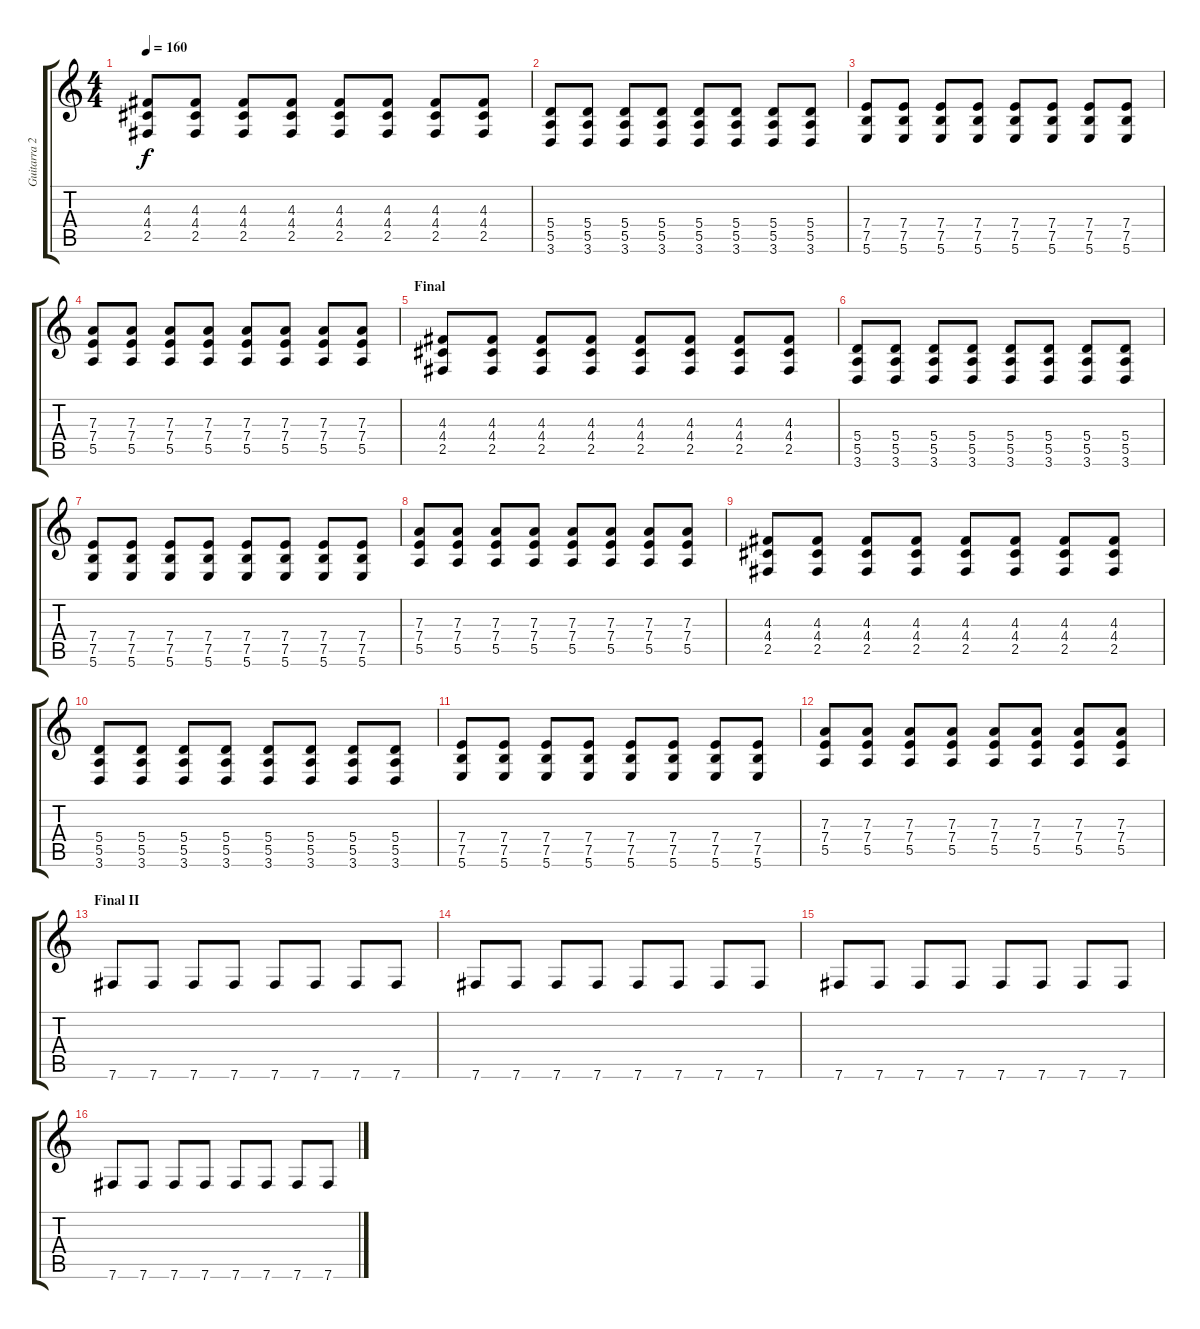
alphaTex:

\track ("Guitarra 2" "Guitarra 2") {instrument distortionguitar}
\staff {score tabs}
\tuning (B3 Gb3 D3 A2 E2 B1) {hide}
\ts (4 4)
\tempo 160
\clef g2
\ks c
(4.3 4.4 2.5).8{dy f} (4.3 4.4 2.5).8 (4.3 4.4 2.5).8 (4.3 4.4 2.5).8 (4.3 4.4 2.5).8 (4.3 4.4 2.5).8 (4.3 4.4 2.5).8 (4.3 4.4 2.5).8 |
(5.4 5.5 3.6).8 (5.4 5.5 3.6).8 (5.4 5.5 3.6).8 (5.4 5.5 3.6).8 (5.4 5.5 3.6).8 (5.4 5.5 3.6).8 (5.4 5.5 3.6).8 (5.4 5.5 3.6).8 |
(7.4 7.5 5.6).8 (7.4 7.5 5.6).8 (7.4 7.5 5.6).8 (7.4 7.5 5.6).8 (7.4 7.5 5.6).8 (7.4 7.5 5.6).8 (7.4 7.5 5.6).8 (7.4 7.5 5.6).8 |
(7.3 7.4 5.5).8 (7.3 7.4 5.5).8 (7.3 7.4 5.5).8 (7.3 7.4 5.5).8 (7.3 7.4 5.5).8 (7.3 7.4 5.5).8 (7.3 7.4 5.5).8 (7.3 7.4 5.5).8 |
\section ("" "Final")
(4.3 4.4 2.5).8{instrument distortionguitar} (4.3 4.4 2.5).8 (4.3 4.4 2.5).8 (4.3 4.4 2.5).8 (4.3 4.4 2.5).8 (4.3 4.4 2.5).8 (4.3 4.4 2.5).8 (4.3 4.4 2.5).8 |
(5.4 5.5 3.6).8 (5.4 5.5 3.6).8 (5.4 5.5 3.6).8 (5.4 5.5 3.6).8 (5.4 5.5 3.6).8 (5.4 5.5 3.6).8 (5.4 5.5 3.6).8 (5.4 5.5 3.6).8 |
(7.4 7.5 5.6).8 (7.4 7.5 5.6).8 (7.4 7.5 5.6).8 (7.4 7.5 5.6).8 (7.4 7.5 5.6).8 (7.4 7.5 5.6).8 (7.4 7.5 5.6).8 (7.4 7.5 5.6).8 |
(7.3 7.4 5.5).8 (7.3 7.4 5.5).8 (7.3 7.4 5.5).8 (7.3 7.4 5.5).8 (7.3 7.4 5.5).8 (7.3 7.4 5.5).8 (7.3 7.4 5.5).8 (7.3 7.4 5.5).8 |
(4.3 4.4 2.5).8{instrument distortionguitar} (4.3 4.4 2.5).8 (4.3 4.4 2.5).8 (4.3 4.4 2.5).8 (4.3 4.4 2.5).8 (4.3 4.4 2.5).8 (4.3 4.4 2.5).8 (4.3 4.4 2.5).8 |
(5.4 5.5 3.6).8 (5.4 5.5 3.6).8 (5.4 5.5 3.6).8 (5.4 5.5 3.6).8 (5.4 5.5 3.6).8 (5.4 5.5 3.6).8 (5.4 5.5 3.6).8 (5.4 5.5 3.6).8 |
(7.4 7.5 5.6).8 (7.4 7.5 5.6).8 (7.4 7.5 5.6).8 (7.4 7.5 5.6).8 (7.4 7.5 5.6).8 (7.4 7.5 5.6).8 (7.4 7.5 5.6).8 (7.4 7.5 5.6).8 |
(7.3 7.4 5.5).8 (7.3 7.4 5.5).8 (7.3 7.4 5.5).8 (7.3 7.4 5.5).8 (7.3 7.4 5.5).8 (7.3 7.4 5.5).8 (7.3 7.4 5.5).8 (7.3 7.4 5.5).8 |
\section ("" "Final II")
7.6.8 7.6.8 7.6.8 7.6.8 7.6.8 7.6.8 7.6.8 7.6.8 |
7.6.8 7.6.8 7.6.8 7.6.8 7.6.8 7.6.8 7.6.8 7.6.8 |
7.6.8 7.6.8 7.6.8 7.6.8 7.6.8 7.6.8 7.6.8 7.6.8 |
7.6.8 7.6.8 7.6.8 7.6.8 7.6.8 7.6.8 7.6.8 7.6.8
